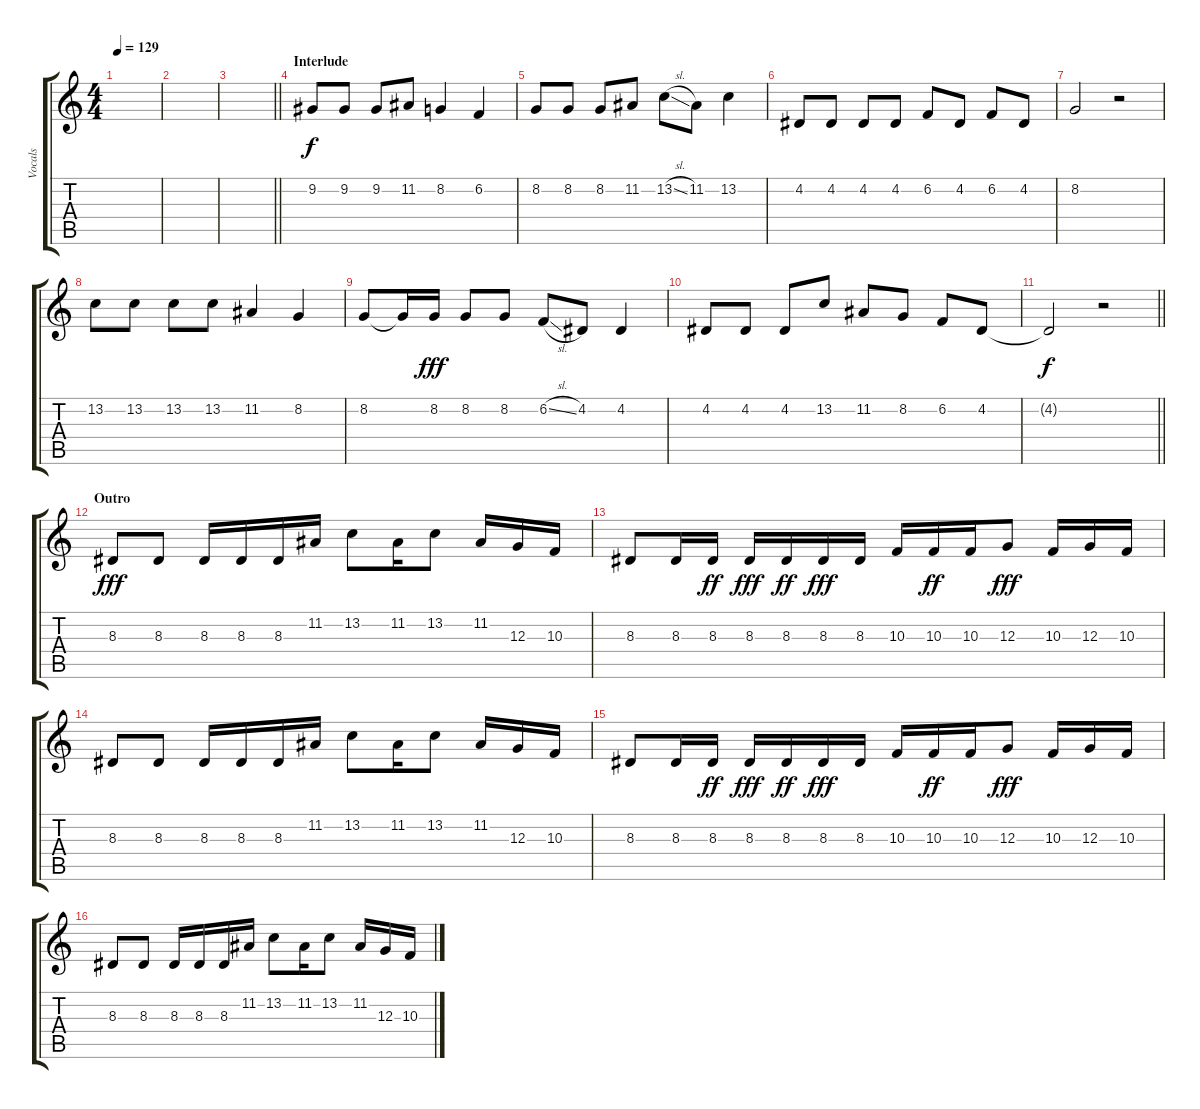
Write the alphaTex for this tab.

\track ("Vocals" "Vocals") {instrument synthbrass1}
\staff {score tabs}
\tuning (E4 B3 G3 D3 A2 D2) {hide}
\ts (4 4)
\tempo 129
\clef g2
\ks c
|
|
\barLineRight lightlight
|
\section ("" "Interlude")
9.2.8 9.2.8 9.2.8 11.2.8 8.2.4 6.2.4 |
8.2.8 8.2.8 8.2.8 11.2.8 13.2{sl}.8 11.2.8 13.2.4 |
4.2.8 4.2.8 4.2.8 4.2.8 6.2.8 4.2.8 6.2.8 4.2.8 |
8.2.2 r.2 |
13.2.8 13.2.8 13.2.8 13.2.8 11.2.4 8.2.4 |
8.2.8 8.2{t}.16{dy f} 8.2.16{dy fff} 8.2.8 8.2.8 6.2{sl}.8 4.2.8 4.2.4 |
4.2.8 4.2.8 4.2.8 13.2.8 11.2.8 8.2.8 6.2.8 4.2.8 |
\barLineRight lightlight
4.2{t}.2{dy f} r.2 |
\section ("" "Outro")
8.3.8{dy fff} 8.3.8 8.3.16 8.3.16 8.3.16 11.2.16 13.2.8 11.2.16 13.2.8 11.2.16 12.3.16 10.3.16 |
8.3.8 8.3.16 8.3.16{dy ff} 8.3.16{dy fff} 8.3.16{dy ff} 8.3.16{dy fff} 8.3.16 10.3.16 10.3.16{dy ff} 10.3.16 12.3.8{dy fff} 10.3.16 12.3.16 10.3.16 |
8.3.8 8.3.8 8.3.16 8.3.16 8.3.16 11.2.16 13.2.8 11.2.16 13.2.8 11.2.16 12.3.16 10.3.16 |
8.3.8 8.3.16 8.3.16{dy ff} 8.3.16{dy fff} 8.3.16{dy ff} 8.3.16{dy fff} 8.3.16 10.3.16 10.3.16{dy ff} 10.3.16 12.3.8{dy fff} 10.3.16 12.3.16 10.3.16 |
8.3.8 8.3.8 8.3.16 8.3.16 8.3.16 11.2.16 13.2.8 11.2.16 13.2.8 11.2.16 12.3.16 10.3.16
